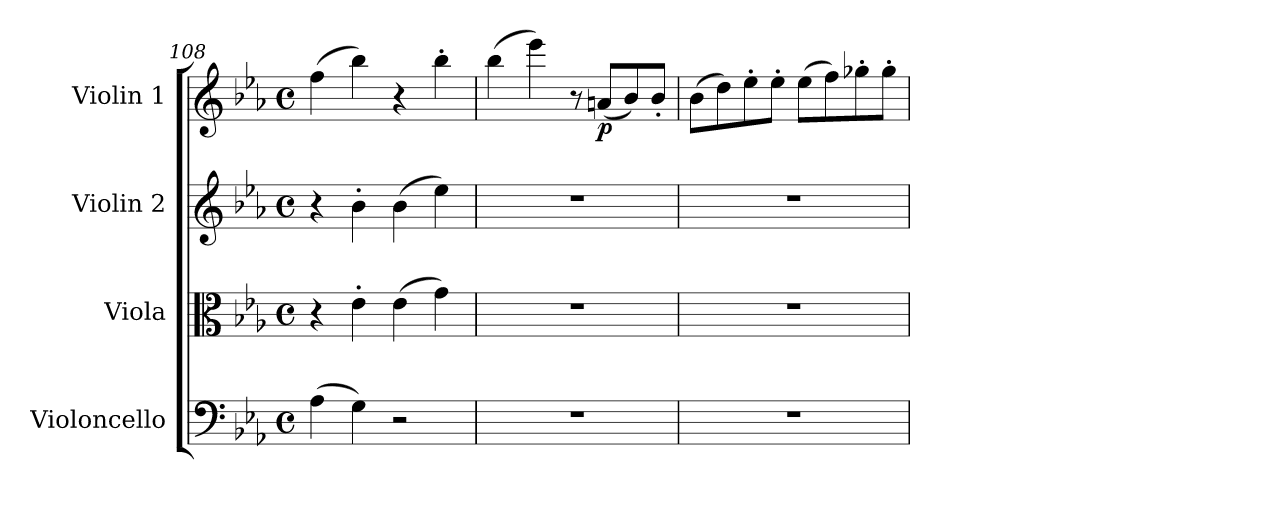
**kern	**kern	**kern	**kern	**dynam
*part4	*part3	*part2	*part1	*part1
*staff4	*staff3	*staff2	*staff1	*staff1
*I"Violoncello	*I"Viola	*I"Violin 2	*I"Violin 1	*
*I'Vc	*I'Vla	*I'Vln	*I'Vln	*
!!LO:LB:g=z
*clefF4	*clefC3	*clefG2	*clefG2	*
*k[b-e-a-]	*k[b-e-a-]	*k[b-e-a-]	*k[b-e-a-]	*
*M4/4	*M4/4	*M4/4	*M4/4	*
*met(c)	*met(c)	*met(c)	*met(c)	*
=108	=108	=108	=108	=108
(4A-\	4r	4r	(4ff\	.
4G\)	4e-'\	4b-'\	4bb-\)	.
2r	(4e-\	(4b-\	4r	.
.	4g\)	4ee-\)	4bb-'\	.
=109	=109	=109	=109	=109
1r	1r	1r	(4bb-\	.
.	.	.	4eee-\)	.
.	.	.	8r	.
!	!	!	!	!LO:DY:b
.	.	.	(8an/L	p
.	.	.	8b-/)	.
.	.	.	8b-'/J	.
=110	=110	=110	=110	=110
1r	1r	1r	(8b-\L	.
.	.	.	8dd\)	.
.	.	.	8ee-'\	.
.	.	.	8ee-'\J	.
.	.	.	(8ee-\L	.
.	.	.	8ff\)	.
.	.	.	8gg-X'\	.
.	.	.	8gg-'\J	.
=	=	=	=	=
*-	*-	*-	*-	*-
